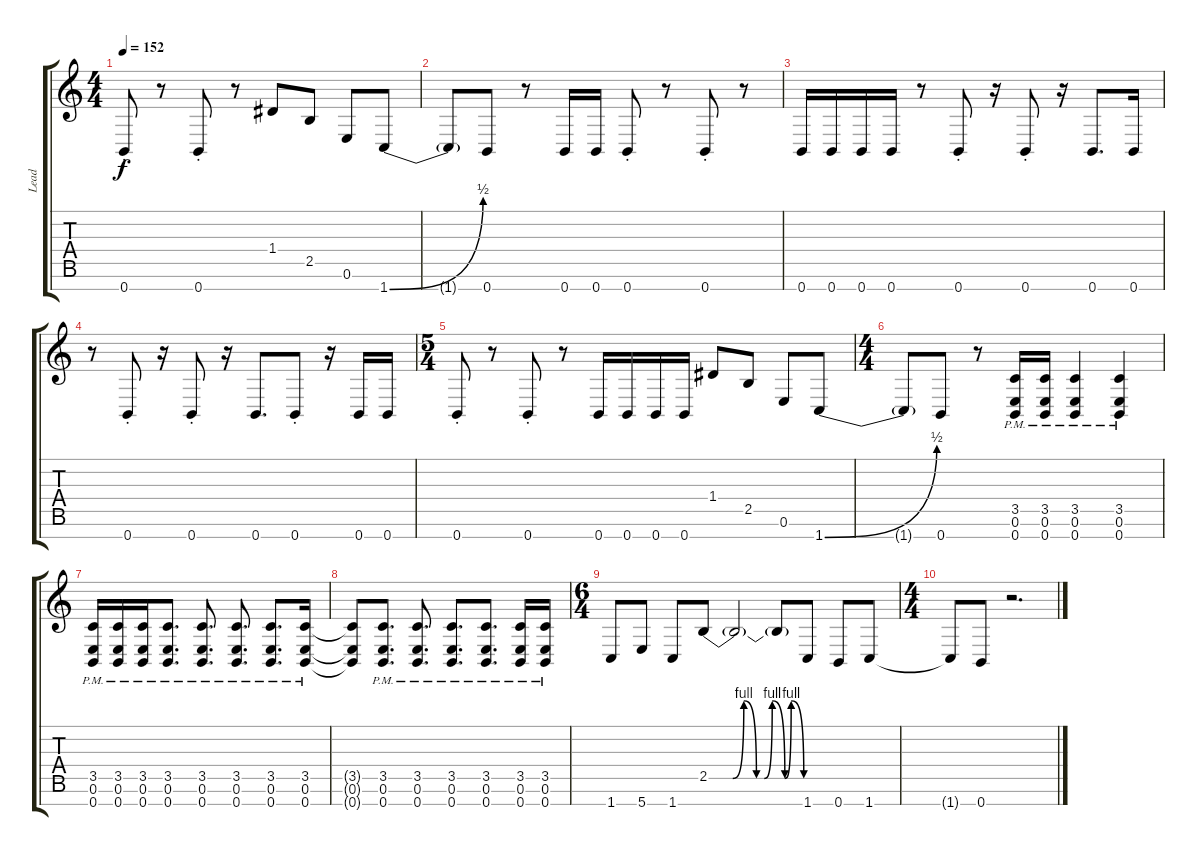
\track ("Lead" "Lead") {instrument distortionguitar}
\staff {score tabs}
\tuning (E4 B3 G3 D3 A2 E2 B1) {hide}
\ts (4 4)
\tempo 152
\clef g2
\ks c
0.7{st}.8{dy f} r.8 0.7{st}.8 r.8 1.4.8 2.5.8 0.6.8 1.7{be (bend 0 0 60 2)}.8 |
1.7{t}.8 0.7.8 r.8 0.7.16 0.7.16 0.7{st}.8 r.8 0.7{st}.8 r.8 |
0.7.16 0.7.16 0.7.16 0.7.16 r.8 0.7{st}.8 r.16 0.7{st}.8 r.16 0.7.8{d} 0.7.16 |
r.8 0.7{st}.8 r.16 0.7{st}.8 r.16 0.7.8{d} 0.7{st}.8 r.16 0.7.16 0.7.16 |
\ts (5 4)
0.7{st}.8 r.8 0.7{st}.8 r.8 0.7.16 0.7.16 0.7.16 0.7.16 1.4.8 2.5.8 0.6.8 1.7{be (bend 0 0 60 2)}.8 |
\ts (4 4)
1.7{t}.8 0.7.8 r.8 (3.5{pm} 0.6{pm} 0.7{pm}).16 (3.5{pm} 0.6{pm} 0.7{pm}).16 (3.5{pm} 0.6{pm} 0.7{pm}).4 (3.5 0.6{pm} 0.7{pm}).4 |
(3.5{pm} 0.6{pm} 0.7{pm}).16 (3.5{pm} 0.6{pm} 0.7{pm}).16 (3.5{pm} 0.6{pm} 0.7{pm}).16 (3.5{pm} 0.6{pm} 0.7{pm}).8{d} (3.5{pm} 0.6{pm} 0.7{pm}).8{d} (3.5{pm} 0.6{pm} 0.7{pm}).8{d} (3.5{pm} 0.6{pm} 0.7{pm}).8{d} (3.5{pm} 0.6{pm} 0.7{pm}).16 |
(3.5{t} 0.6{t} 0.7{t}).8 (3.5{pm} 0.6{pm} 0.7{pm}).8{d} (3.5{pm} 0.6{pm} 0.7{pm}).8{d} (3.5{pm} 0.6{pm} 0.7{pm}).8{d} (3.5{pm} 0.6{pm} 0.7{pm}).8{d} (3.5{pm} 0.6{pm} 0.7{pm}).16 (3.5{pm} 0.6{pm} 0.7{pm}).16 |
\ts (6 4)
1.7.8 5.7.8 1.7.8 2.5{be (custom 0 0 15 0 22 4 30 0 35 0 40 4 48 0 52 4 60 0)}.8 2.5{t}.2 2.5{t}.8 1.7.8 0.7.8 1.7.8 |
\ts (4 4)
1.7{t}.8 0.7.8 r.2{d}
